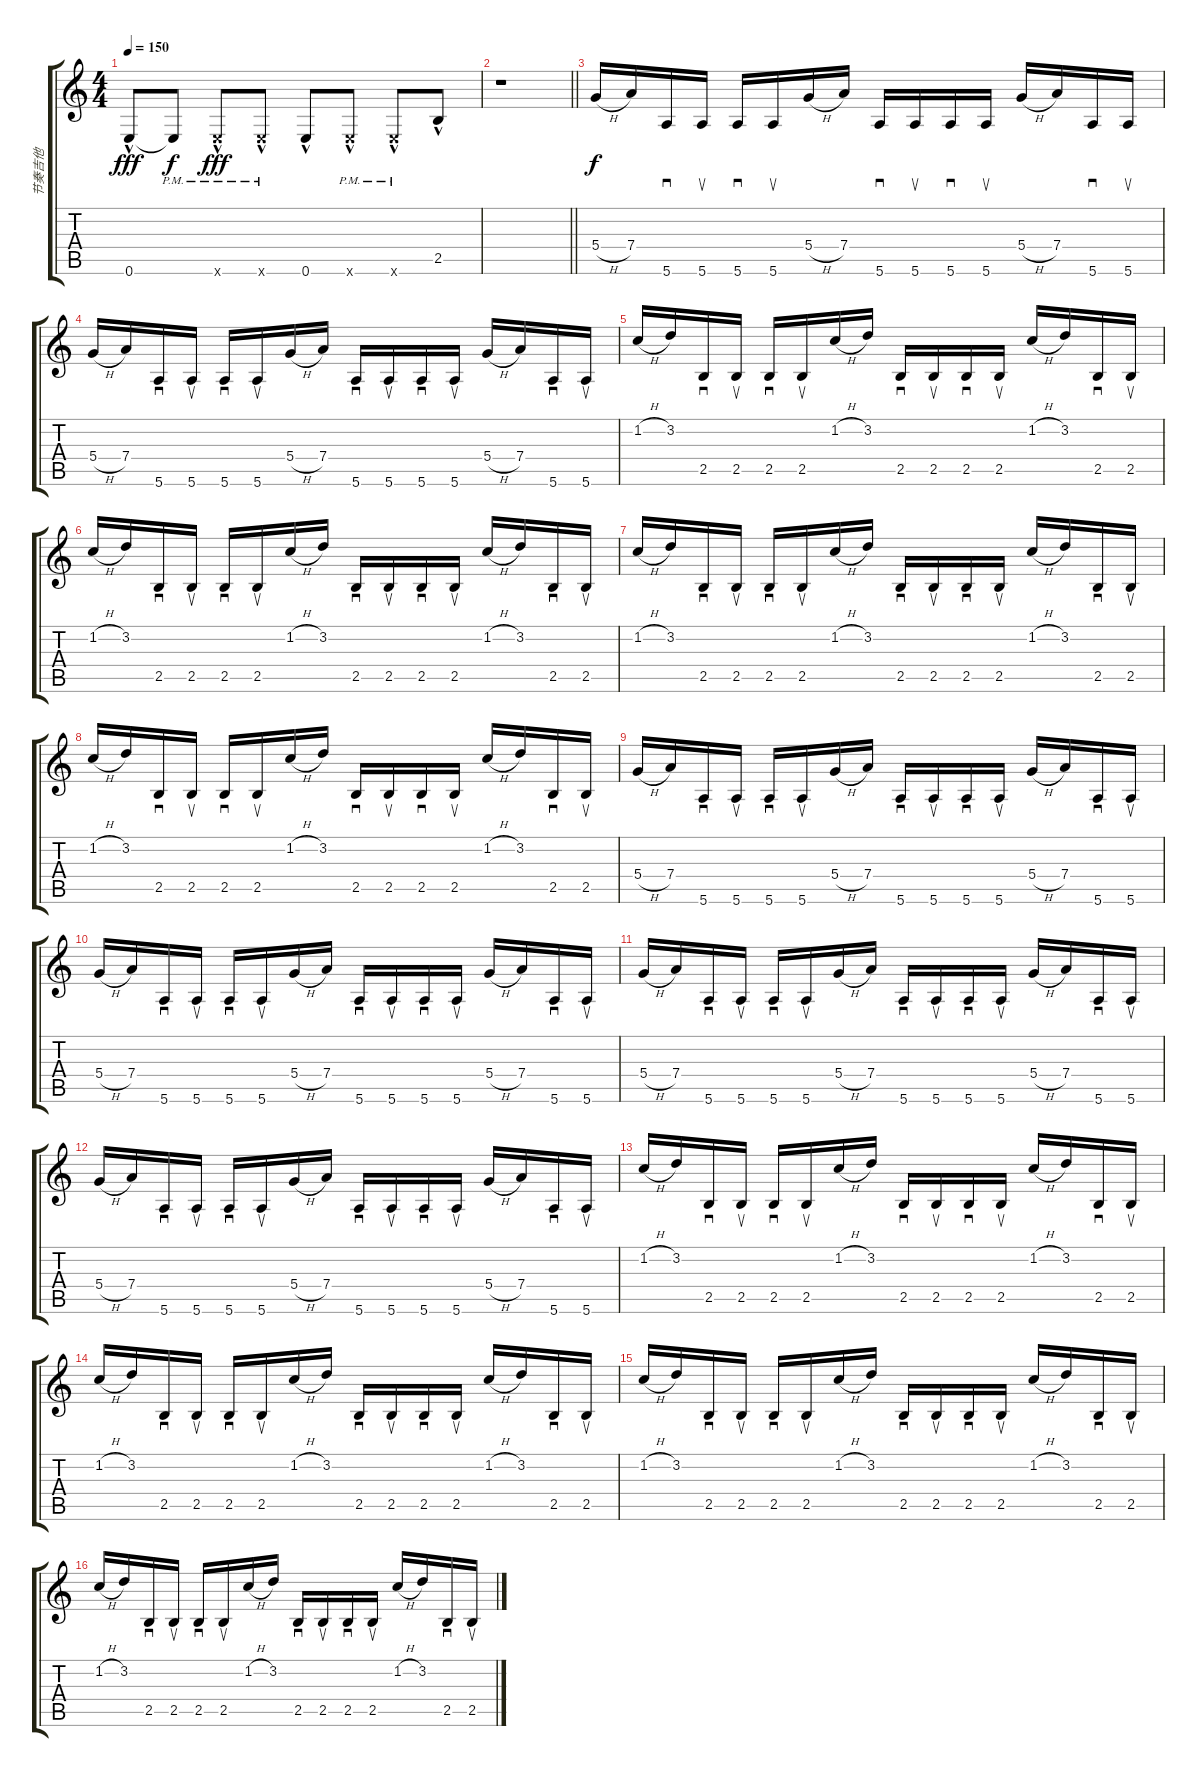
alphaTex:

\track ("节奏吉他" "节奏吉他") {instrument overdrivenguitar}
\staff {score tabs}
\tuning (E4 B3 G3 D3 A2 E2) {hide}
\ts (4 4)
\tempo 150
\clef g2
\ks c
0.6{hac}.8{dy fff} 0.6{pm t}.8{dy f} 0.6{hac pm x}.8{dy fff} 0.6{hac pm x}.8 0.6{hac}.8 0.6{hac pm x}.8 0.6{hac pm x}.8 2.5{hac}.8 |
\barLineRight lightlight
r.1 |
5.4{h}.16{dy f} 7.4.16 5.6.16{sd} 5.6.16{su} 5.6.16{sd} 5.6.16{su} 5.4{h}.16 7.4.16 5.6.16{sd} 5.6.16{su} 5.6.16{sd} 5.6.16{su} 5.4{h}.16 7.4.16 5.6.16{sd} 5.6.16{su} |
5.4{h}.16 7.4.16 5.6.16{sd} 5.6.16{su} 5.6.16{sd} 5.6.16{su} 5.4{h}.16 7.4.16 5.6.16{sd} 5.6.16{su} 5.6.16{sd} 5.6.16{su} 5.4{h}.16 7.4.16 5.6.16{sd} 5.6.16{su} |
1.2{h}.16 3.2.16 2.5.16{sd} 2.5.16{su} 2.5.16{sd} 2.5.16{su} 1.2{h}.16 3.2.16 2.5.16{sd} 2.5.16{su} 2.5.16{sd} 2.5.16{su} 1.2{h}.16 3.2.16 2.5.16{sd} 2.5.16{su} |
1.2{h}.16 3.2.16 2.5.16{sd} 2.5.16{su} 2.5.16{sd} 2.5.16{su} 1.2{h}.16 3.2.16 2.5.16{sd} 2.5.16{su} 2.5.16{sd} 2.5.16{su} 1.2{h}.16 3.2.16 2.5.16{sd} 2.5.16{su} |
1.2{h}.16 3.2.16 2.5.16{sd} 2.5.16{su} 2.5.16{sd} 2.5.16{su} 1.2{h}.16 3.2.16 2.5.16{sd} 2.5.16{su} 2.5.16{sd} 2.5.16{su} 1.2{h}.16 3.2.16 2.5.16{sd} 2.5.16{su} |
1.2{h}.16 3.2.16 2.5.16{sd} 2.5.16{su} 2.5.16{sd} 2.5.16{su} 1.2{h}.16 3.2.16 2.5.16{sd} 2.5.16{su} 2.5.16{sd} 2.5.16{su} 1.2{h}.16 3.2.16 2.5.16{sd} 2.5.16{su} |
5.4{h}.16 7.4.16 5.6.16{sd} 5.6.16{su} 5.6.16{sd} 5.6.16{su} 5.4{h}.16 7.4.16 5.6.16{sd} 5.6.16{su} 5.6.16{sd} 5.6.16{su} 5.4{h}.16 7.4.16 5.6.16{sd} 5.6.16{su} |
5.4{h}.16 7.4.16 5.6.16{sd} 5.6.16{su} 5.6.16{sd} 5.6.16{su} 5.4{h}.16 7.4.16 5.6.16{sd} 5.6.16{su} 5.6.16{sd} 5.6.16{su} 5.4{h}.16 7.4.16 5.6.16{sd} 5.6.16{su} |
5.4{h}.16 7.4.16 5.6.16{sd} 5.6.16{su} 5.6.16{sd} 5.6.16{su} 5.4{h}.16 7.4.16 5.6.16{sd} 5.6.16{su} 5.6.16{sd} 5.6.16{su} 5.4{h}.16 7.4.16 5.6.16{sd} 5.6.16{su} |
5.4{h}.16 7.4.16 5.6.16{sd} 5.6.16{su} 5.6.16{sd} 5.6.16{su} 5.4{h}.16 7.4.16 5.6.16{sd} 5.6.16{su} 5.6.16{sd} 5.6.16{su} 5.4{h}.16 7.4.16 5.6.16{sd} 5.6.16{su} |
1.2{h}.16 3.2.16 2.5.16{sd} 2.5.16{su} 2.5.16{sd} 2.5.16{su} 1.2{h}.16 3.2.16 2.5.16{sd} 2.5.16{su} 2.5.16{sd} 2.5.16{su} 1.2{h}.16 3.2.16 2.5.16{sd} 2.5.16{su} |
1.2{h}.16 3.2.16 2.5.16{sd} 2.5.16{su} 2.5.16{sd} 2.5.16{su} 1.2{h}.16 3.2.16 2.5.16{sd} 2.5.16{su} 2.5.16{sd} 2.5.16{su} 1.2{h}.16 3.2.16 2.5.16{sd} 2.5.16{su} |
1.2{h}.16 3.2.16 2.5.16{sd} 2.5.16{su} 2.5.16{sd} 2.5.16{su} 1.2{h}.16 3.2.16 2.5.16{sd} 2.5.16{su} 2.5.16{sd} 2.5.16{su} 1.2{h}.16 3.2.16 2.5.16{sd} 2.5.16{su} |
1.2{h}.16 3.2.16 2.5.16{sd} 2.5.16{su} 2.5.16{sd} 2.5.16{su} 1.2{h}.16 3.2.16 2.5.16{sd} 2.5.16{su} 2.5.16{sd} 2.5.16{su} 1.2{h}.16 3.2.16 2.5.16{sd} 2.5.16{su}
